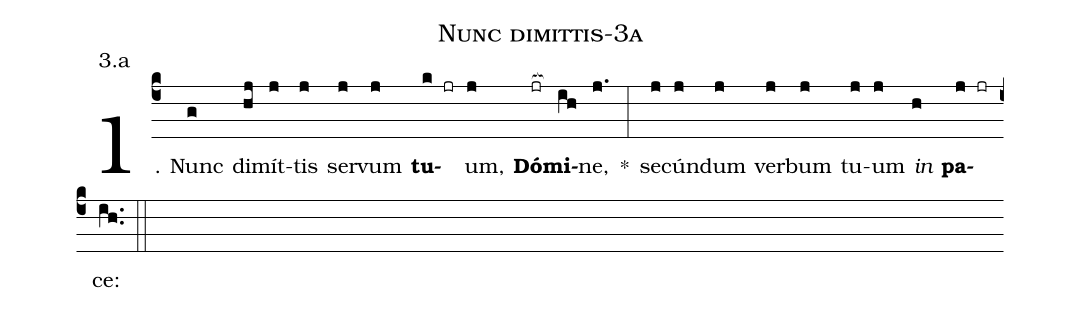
name: Nunc dimittis-3a;
annotation: 3.a;
%%
(c4)1. Nunc(g) di(hj)mít(j)tis(j) ser(j)vum(j) <b>tu</b>(k jr)um,(j) <b>Dó</b>(jr[ocb:1{])<b>mi</b>(ih[ocb:0}])ne,(j.) *(:) se(j)cún(j)dum(j) ver(j)bum(j) tu(j)um(j) <i>in</i>(h) <b>pa</b>(j jr)ce:(ih..) (::)
